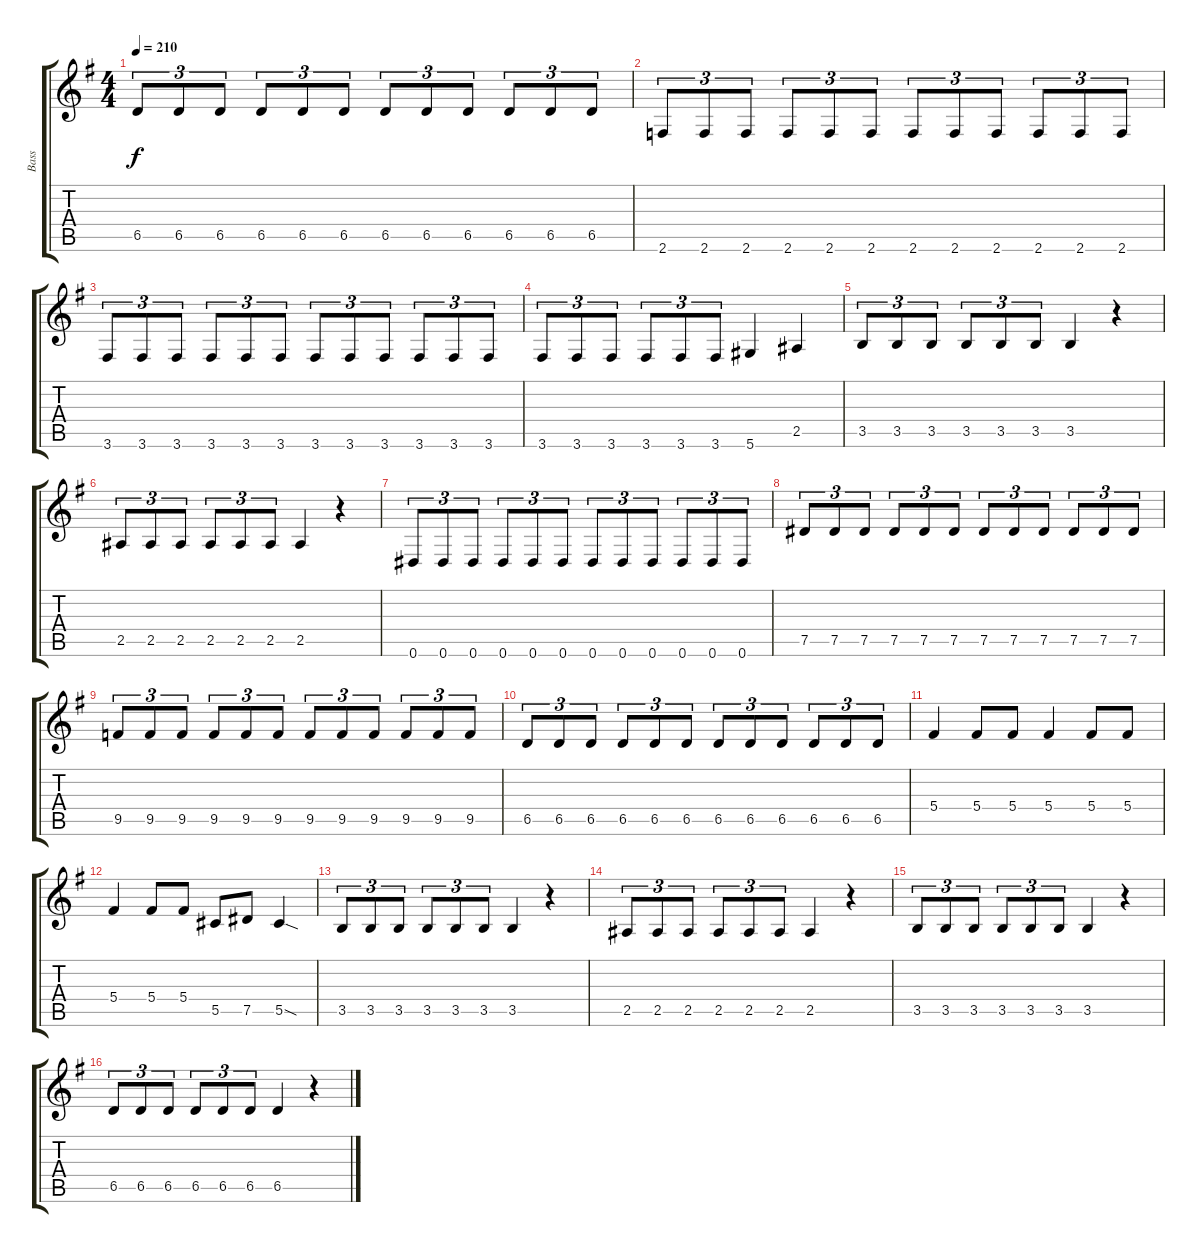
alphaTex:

\track ("Bass" "Bass") {instrument electricbasspick}
\staff {score tabs}
\tuning (Eb4 Bb3 Gb3 Db3 Ab2 Eb2) {hide}
\ts (4 4)
\tempo 210
\clef g2
\ks g
6.5.8{tu (3 2) dy f} 6.5.8{tu (3 2)} 6.5.8{tu (3 2)} 6.5.8{tu (3 2)} 6.5.8{tu (3 2)} 6.5.8{tu (3 2)} 6.5.8{tu (3 2)} 6.5.8{tu (3 2)} 6.5.8{tu (3 2)} 6.5.8{tu (3 2)} 6.5.8{tu (3 2)} 6.5.8{tu (3 2)} |
2.6.8{tu (3 2)} 2.6.8{tu (3 2)} 2.6.8{tu (3 2)} 2.6.8{tu (3 2)} 2.6.8{tu (3 2)} 2.6.8{tu (3 2)} 2.6.8{tu (3 2)} 2.6.8{tu (3 2)} 2.6.8{tu (3 2)} 2.6.8{tu (3 2)} 2.6.8{tu (3 2)} 2.6.8{tu (3 2)} |
3.6.8{tu (3 2)} 3.6.8{tu (3 2)} 3.6.8{tu (3 2)} 3.6.8{tu (3 2)} 3.6.8{tu (3 2)} 3.6.8{tu (3 2)} 3.6.8{tu (3 2)} 3.6.8{tu (3 2)} 3.6.8{tu (3 2)} 3.6.8{tu (3 2)} 3.6.8{tu (3 2)} 3.6.8{tu (3 2)} |
3.6.8{tu (3 2)} 3.6.8{tu (3 2)} 3.6.8{tu (3 2)} 3.6.8{tu (3 2)} 3.6.8{tu (3 2)} 3.6.8{tu (3 2)} 5.6.4 2.5.4 |
3.5.8{tu (3 2)} 3.5.8{tu (3 2)} 3.5.8{tu (3 2)} 3.5.8{tu (3 2)} 3.5.8{tu (3 2)} 3.5.8{tu (3 2)} 3.5.4 r.4 |
2.5.8{tu (3 2)} 2.5.8{tu (3 2)} 2.5.8{tu (3 2)} 2.5.8{tu (3 2)} 2.5.8{tu (3 2)} 2.5.8{tu (3 2)} 2.5.4 r.4 |
0.6.8{tu (3 2)} 0.6.8{tu (3 2)} 0.6.8{tu (3 2)} 0.6.8{tu (3 2)} 0.6.8{tu (3 2)} 0.6.8{tu (3 2)} 0.6.8{tu (3 2)} 0.6.8{tu (3 2)} 0.6.8{tu (3 2)} 0.6.8{tu (3 2)} 0.6.8{tu (3 2)} 0.6.8{tu (3 2)} |
7.5.8{tu (3 2)} 7.5.8{tu (3 2)} 7.5.8{tu (3 2)} 7.5.8{tu (3 2)} 7.5.8{tu (3 2)} 7.5.8{tu (3 2)} 7.5.8{tu (3 2)} 7.5.8{tu (3 2)} 7.5.8{tu (3 2)} 7.5.8{tu (3 2)} 7.5.8{tu (3 2)} 7.5.8{tu (3 2)} |
9.5.8{tu (3 2)} 9.5.8{tu (3 2)} 9.5.8{tu (3 2)} 9.5.8{tu (3 2)} 9.5.8{tu (3 2)} 9.5.8{tu (3 2)} 9.5.8{tu (3 2)} 9.5.8{tu (3 2)} 9.5.8{tu (3 2)} 9.5.8{tu (3 2)} 9.5.8{tu (3 2)} 9.5.8{tu (3 2)} |
6.5.8{tu (3 2)} 6.5.8{tu (3 2)} 6.5.8{tu (3 2)} 6.5.8{tu (3 2)} 6.5.8{tu (3 2)} 6.5.8{tu (3 2)} 6.5.8{tu (3 2)} 6.5.8{tu (3 2)} 6.5.8{tu (3 2)} 6.5.8{tu (3 2)} 6.5.8{tu (3 2)} 6.5.8{tu (3 2)} |
5.4.4 5.4.8 5.4.8 5.4.4 5.4.8 5.4.8 |
5.4.4 5.4.8 5.4.8 5.5.8 7.5.8 5.5{sod}.4 |
3.5.8{tu (3 2)} 3.5.8{tu (3 2)} 3.5.8{tu (3 2)} 3.5.8{tu (3 2)} 3.5.8{tu (3 2)} 3.5.8{tu (3 2)} 3.5.4 r.4 |
2.5.8{tu (3 2)} 2.5.8{tu (3 2)} 2.5.8{tu (3 2)} 2.5.8{tu (3 2)} 2.5.8{tu (3 2)} 2.5.8{tu (3 2)} 2.5.4 r.4 |
3.5.8{tu (3 2)} 3.5.8{tu (3 2)} 3.5.8{tu (3 2)} 3.5.8{tu (3 2)} 3.5.8{tu (3 2)} 3.5.8{tu (3 2)} 3.5.4 r.4 |
6.5.8{tu (3 2)} 6.5.8{tu (3 2)} 6.5.8{tu (3 2)} 6.5.8{tu (3 2)} 6.5.8{tu (3 2)} 6.5.8{tu (3 2)} 6.5.4 r.4
